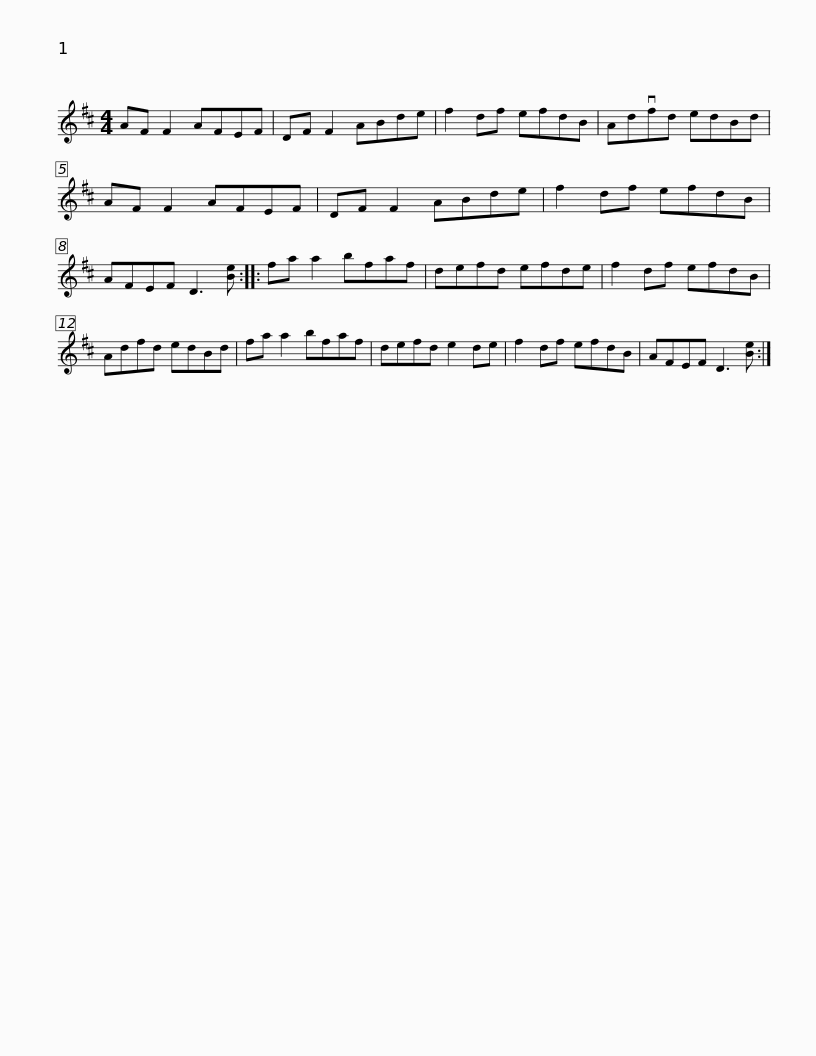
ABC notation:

X:1
L:1/8
M:4/4
I:linebreak $
K:D
V:1 treble
V:1
 AF F2 AFEF | DF F2 ABde | f2 df efdB | Advfd edBd | AF F2 AFEF | %5
 DF F2 ABde |$ f2 df efdB | AFEF D3 [Be] :: fa a2 bfaf | defd efde | %10
 f2 df efdB | Adfd edBd |$ fa a2 bfaf | defd e2 de | f2 df efdB | %15
 AFEF D3 [Be] :| %16
